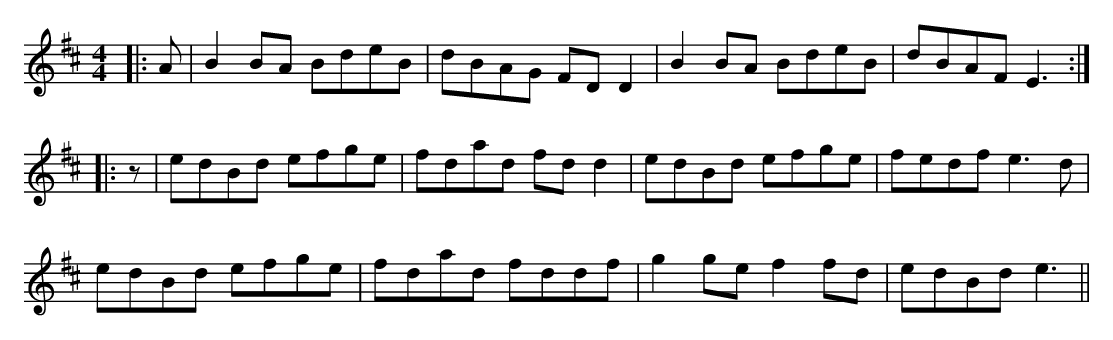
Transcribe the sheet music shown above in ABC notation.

X:1
M:4/4
K:Edor
|:A|B2BA BdeB|dBAG FDD2|B2BA BdeB|dBAF E3:|
|:z|edBd efge|fdad fdd2|edBd efge|fedf e3d|
edBd efge|fdad fddf|g2ge f2fd|edBd e3||
